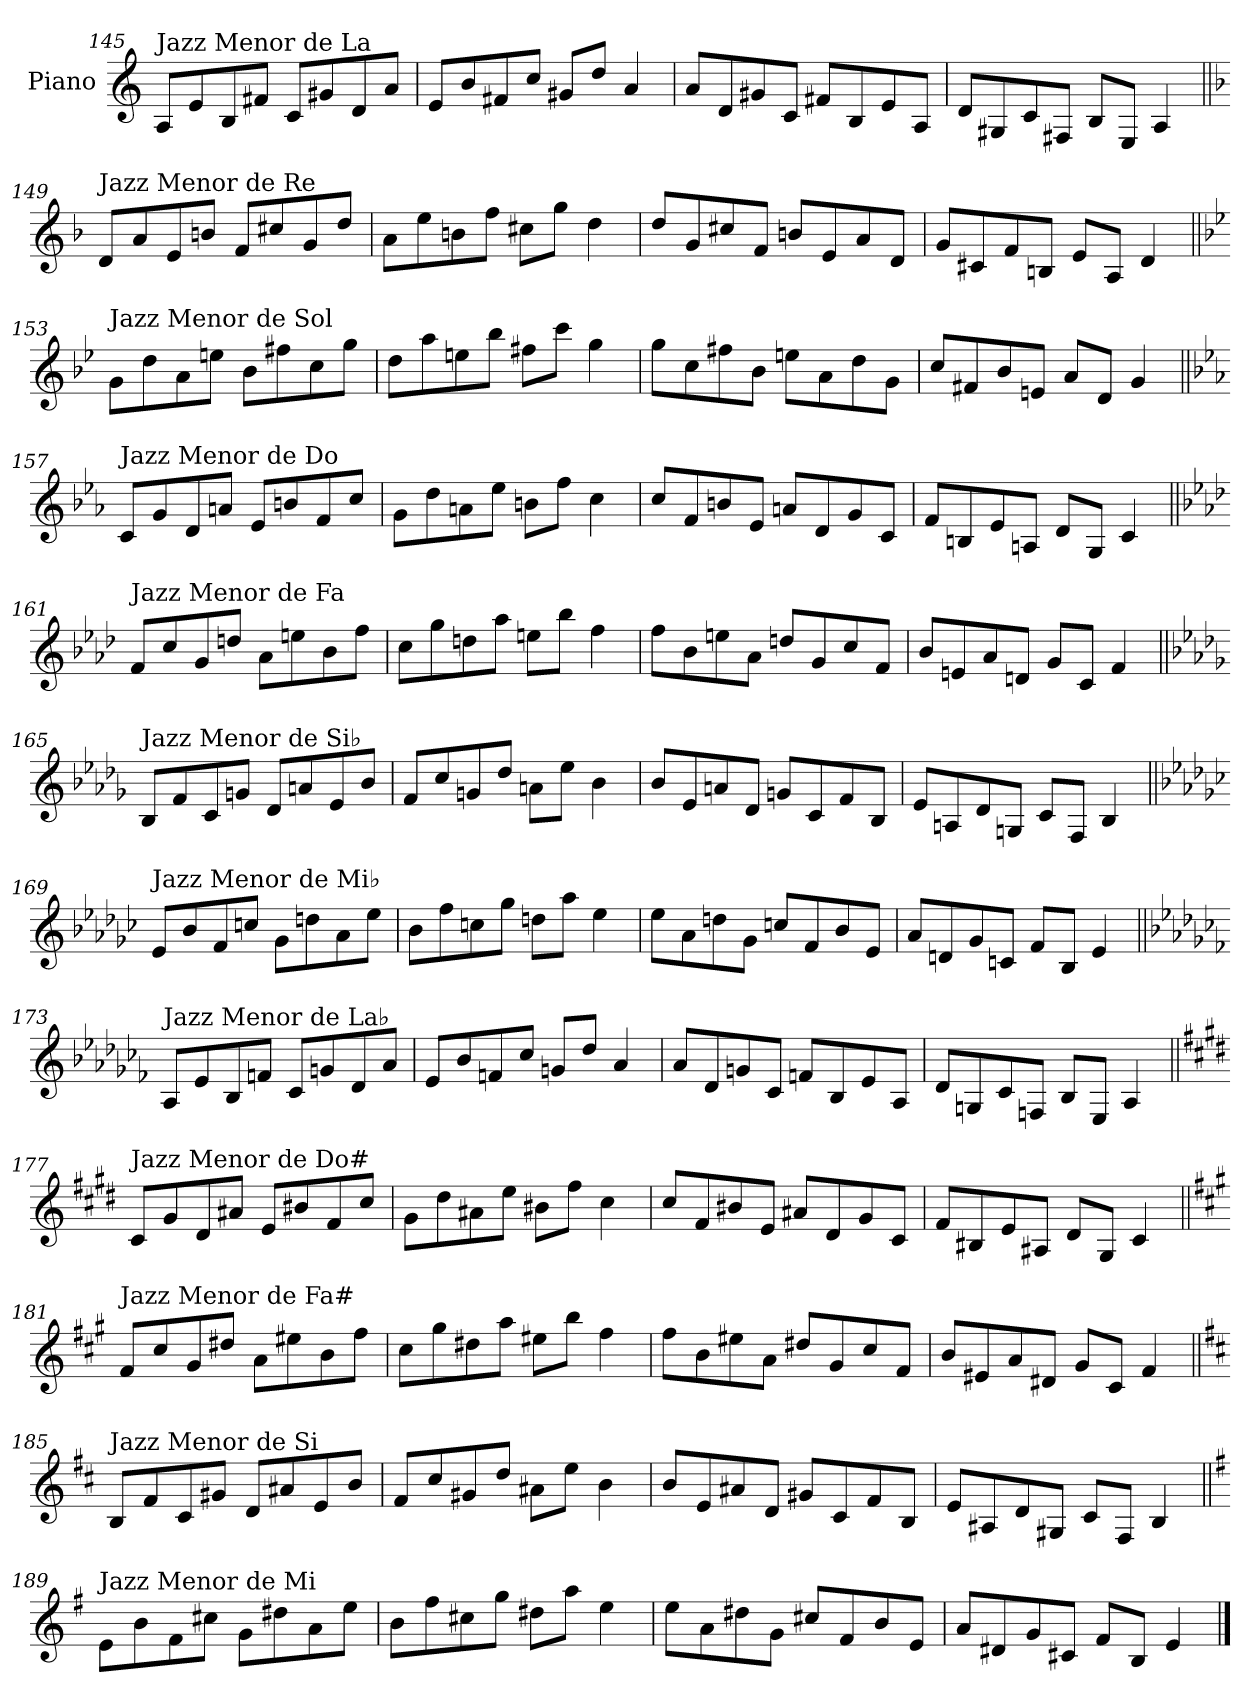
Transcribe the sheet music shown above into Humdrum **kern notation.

**kern
*part1
*staff1
*I"Piano
*I'Pno.
!!LO:PB:g=z
*clefG2
*k[]
=145
!LO:TX:a:t=Jazz Menor de La
8A/L
8e/
8B/
8f#X/J
8c/L
8g#X/
8d/
8a/J
=146
8e/L
8b/
8f#X/
8cc/J
8g#X/L
8dd/J
4a/
=147
8a/L
8d/
8g#X/
8c/J
8f#X/L
8B/
8e/
8A/J
=148
8d/L
8G#X/
8c/
8F#X/J
8B/L
8E/J
4A/
!!LO:LB:g=z
=149||
*k[b-]
!LO:TX:a:t=Jazz Menor de Re
8d/L
8a/
8e/
8bn/J
8f/L
8cc#X/
8g/
8dd/J
=150
8a\L
8ee\
8bn\
8ff\J
8cc#X\L
8gg\J
4dd\
=151
8dd/L
8g/
8cc#X/
8f/J
8bn/L
8e/
8a/
8d/J
=152
8g/L
8c#X/
8f/
8Bn/J
8e/L
8A/J
4d/
!!LO:LB:g=z
=153||
*k[b-e-]
!LO:TX:a:t=Jazz Menor de Sol
8g\L
8dd\
8a\
8een\J
8b-\L
8ff#X\
8cc\
8gg\J
=154
8dd\L
8aa\
8een\
8bb-\J
8ff#X\L
8ccc\J
4gg\
=155
8gg\L
8cc\
8ff#X\
8b-\J
8een\L
8a\
8dd\
8g\J
=156
8cc/L
8f#X/
8b-/
8en/J
8a/L
8d/J
4g/
!!LO:LB:g=z
=157||
*k[b-e-a-]
!LO:TX:a:t=Jazz Menor de Do
8c/L
8g/
8d/
8an/J
8e-/L
8bn/
8f/
8cc/J
=158
8g\L
8dd\
8an\
8ee-\J
8bn\L
8ff\J
4cc\
=159
8cc/L
8f/
8bn/
8e-/J
8an/L
8d/
8g/
8c/J
=160
8f/L
8Bn/
8e-/
8An/J
8d/L
8G/J
4c/
!!LO:LB:g=z
=161||
*k[b-e-a-d-]
!LO:TX:a:t=Jazz Menor de Fa
8f/L
8cc/
8g/
8ddn/J
8a-\L
8een\
8b-\
8ff\J
=162
8cc\L
8gg\
8ddn\
8aa-\J
8een\L
8bb-\J
4ff\
=163
8ff\L
8b-\
8een\
8a-\J
8ddn/L
8g/
8cc/
8f/J
=164
8b-/L
8en/
8a-/
8dn/J
8g/L
8c/J
4f/
!!LO:LB:g=z
=165||
*k[b-e-a-d-g-]
!LO:TX:a:t=Jazz Menor de Si♭
8B-/L
8f/
8c/
8gn/J
8d-/L
8an/
8e-/
8b-/J
=166
8f/L
8cc/
8gn/
8dd-/J
8an\L
8ee-\J
4b-\
=167
8b-/L
8e-/
8an/
8d-/J
8gn/L
8c/
8f/
8B-/J
=168
8e-/L
8An/
8d-/
8Gn/J
8c/L
8F/J
4B-/
!!LO:LB:g=z
=169||
*k[b-e-a-d-g-c-]
!LO:TX:a:t=Jazz Menor de Mi♭
8e-/L
8b-/
8f/
8ccn/J
8g-\L
8ddn\
8a-\
8ee-\J
=170
8b-\L
8ff\
8ccn\
8gg-\J
8ddn\L
8aa-\J
4ee-\
=171
8ee-\L
8a-\
8ddn\
8g-\J
8ccn/L
8f/
8b-/
8e-/J
=172
8a-/L
8dn/
8g-/
8cn/J
8f/L
8B-/J
4e-/
!!LO:LB:g=z
=173||
*k[b-e-a-d-g-c-f-]
!LO:TX:a:t=Jazz Menor de La♭
8A-/L
8e-/
8B-/
8fn/J
8c-/L
8gn/
8d-/
8a-/J
=174
8e-/L
8b-/
8fn/
8cc-/J
8gn/L
8dd-/J
4a-/
=175
8a-/L
8d-/
8gn/
8c-/J
8fn/L
8B-/
8e-/
8A-/J
=176
8d-/L
8Gn/
8c-/
8Fn/J
8B-/L
8E-/J
4A-/
!!LO:LB:g=z
=177||
*k[f#c#g#d#]
!LO:TX:a:t=Jazz Menor de Do#
8c#/L
8g#/
8d#/
8a#X/J
8e/L
8b#X/
8f#/
8cc#/J
=178
8g#\L
8dd#\
8a#X\
8ee\J
8b#X\L
8ff#\J
4cc#\
=179
8cc#/L
8f#/
8b#X/
8e/J
8a#X/L
8d#/
8g#/
8c#/J
=180
8f#/L
8B#X/
8e/
8A#X/J
8d#/L
8G#/J
4c#/
!!LO:LB:g=z
=181||
*k[f#c#g#]
!LO:TX:a:t=Jazz Menor de Fa#
8f#/L
8cc#/
8g#/
8dd#X/J
8a\L
8ee#X\
8b\
8ff#\J
=182
8cc#\L
8gg#\
8dd#X\
8aa\J
8ee#X\L
8bb\J
4ff#\
=183
8ff#\L
8b\
8ee#X\
8a\J
8dd#X/L
8g#/
8cc#/
8f#/J
=184
8b/L
8e#X/
8a/
8d#X/J
8g#/L
8c#/J
4f#/
!!LO:LB:g=z
=185||
*k[f#c#]
!LO:TX:a:t=Jazz Menor de Si
8B/L
8f#/
8c#/
8g#X/J
8d/L
8a#X/
8e/
8b/J
=186
8f#/L
8cc#/
8g#X/
8dd/J
8a#X\L
8ee\J
4b\
=187
8b/L
8e/
8a#X/
8d/J
8g#X/L
8c#/
8f#/
8B/J
=188
8e/L
8A#X/
8d/
8G#X/J
8c#/L
8F#/J
4B/
!!LO:LB:g=z
=189||
*k[f#]
!LO:TX:a:t=Jazz Menor de Mi
8e\L
8b\
8f#\
8cc#X\J
8g\L
8dd#X\
8a\
8ee\J
=190
8b\L
8ff#\
8cc#X\
8gg\J
8dd#X\L
8aa\J
4ee\
=191
8ee\L
8a\
8dd#X\
8g\J
8cc#X/L
8f#/
8b/
8e/J
=192
8a/L
8d#X/
8g/
8c#X/J
8f#/L
8B/J
4e/
==
*-
